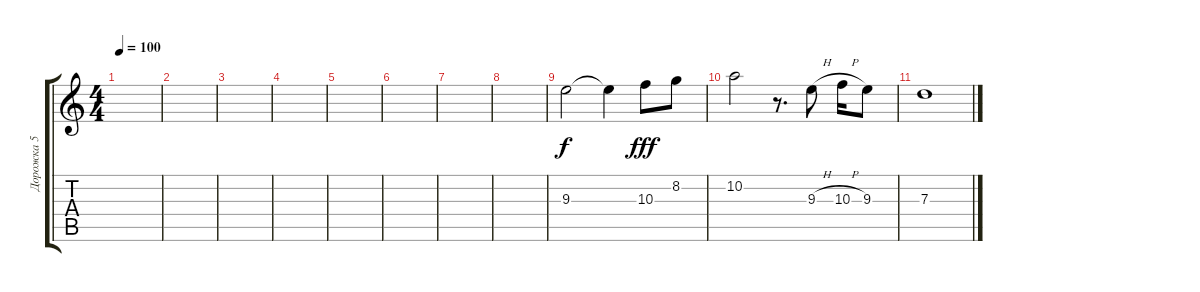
\track ("Дорожка 5" "Дорожка 5") {instrument distortionguitar}
\staff {score tabs}
\tuning (E4 B3 G3 D3 A2 E2) {hide}
\ts (4 4)
\tempo 100
\clef g2
\ks c
|
|
|
|
|
|
|
|
9.3.2 9.3{t}.4{dy f} 10.3.8{dy fff} 8.2.8 |
10.2.2 r.8{d} 9.3{h}.8 10.3{h}.16 9.3.8 |
7.3.1
